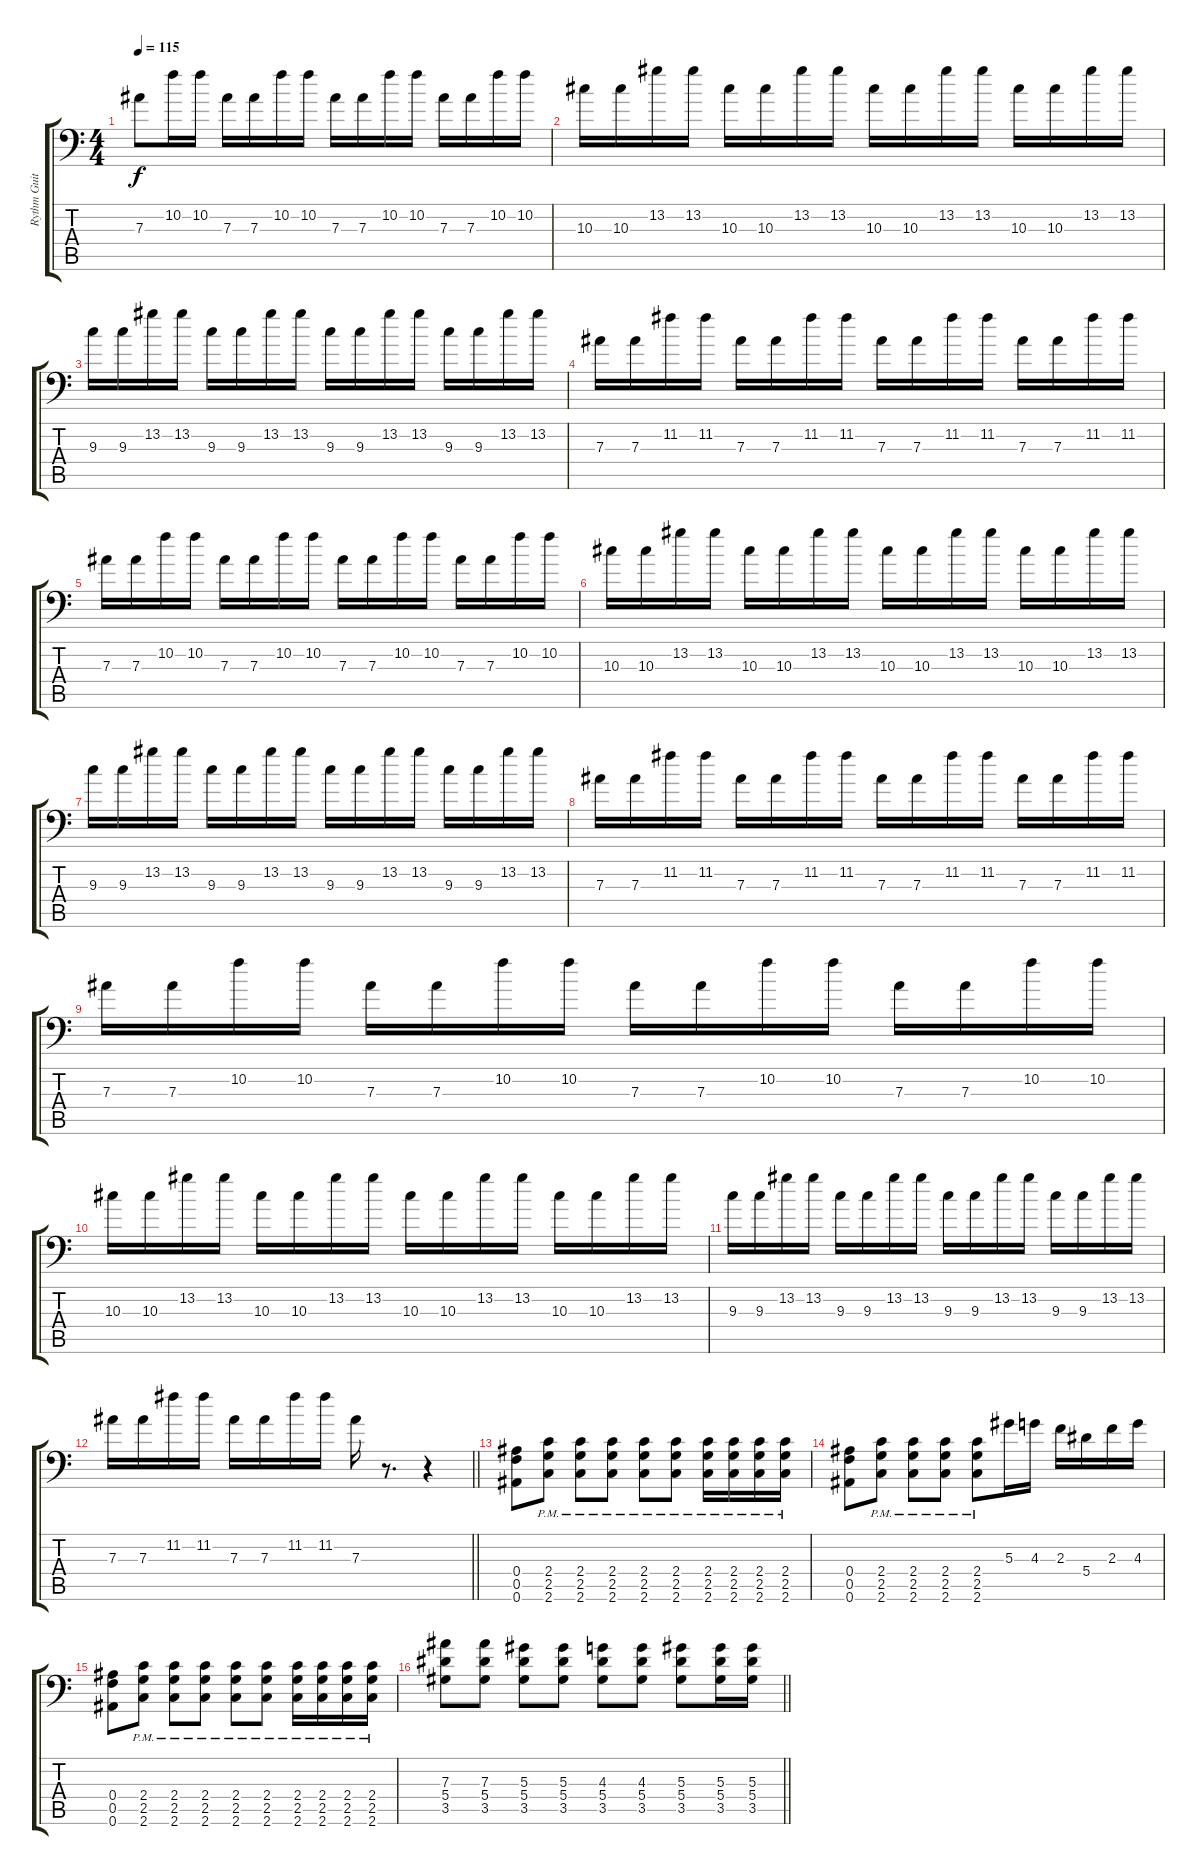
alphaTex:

\track ("Rythm Guitar" "Rythm Guit") {instrument distortionguitar}
\staff {score tabs}
\tuning (C4 G3 Eb3 Bb2 F2 Bb1) {hide}
\ts (4 4)
\tempo 115
\clef f4
\ks c
7.3.8{dy f instrument electricguitarjazz} 10.2.16 10.2.16 7.3.16 7.3.16 10.2.16 10.2.16 7.3.16 7.3.16 10.2.16 10.2.16 7.3.16 7.3.16 10.2.16 10.2.16 |
10.3.16 10.3.16 13.2.16 13.2.16 10.3.16 10.3.16 13.2.16 13.2.16 10.3.16 10.3.16 13.2.16 13.2.16 10.3.16 10.3.16 13.2.16 13.2.16 |
9.3.16 9.3.16 13.2.16 13.2.16 9.3.16 9.3.16 13.2.16 13.2.16 9.3.16 9.3.16 13.2.16 13.2.16 9.3.16 9.3.16 13.2.16 13.2.16 |
7.3.16 7.3.16 11.2.16 11.2.16 7.3.16 7.3.16 11.2.16 11.2.16 7.3.16 7.3.16 11.2.16 11.2.16 7.3.16 7.3.16 11.2.16 11.2.16 |
7.3.16 7.3.16 10.2.16 10.2.16 7.3.16 7.3.16 10.2.16 10.2.16 7.3.16 7.3.16 10.2.16 10.2.16 7.3.16 7.3.16 10.2.16 10.2.16 |
10.3.16 10.3.16 13.2.16 13.2.16 10.3.16 10.3.16 13.2.16 13.2.16 10.3.16 10.3.16 13.2.16 13.2.16 10.3.16 10.3.16 13.2.16 13.2.16 |
9.3.16 9.3.16 13.2.16 13.2.16 9.3.16 9.3.16 13.2.16 13.2.16 9.3.16 9.3.16 13.2.16 13.2.16 9.3.16 9.3.16 13.2.16 13.2.16 |
7.3.16 7.3.16 11.2.16 11.2.16 7.3.16 7.3.16 11.2.16 11.2.16 7.3.16 7.3.16 11.2.16 11.2.16 7.3.16 7.3.16 11.2.16 11.2.16 |
7.3.16 7.3.16 10.2.16 10.2.16 7.3.16 7.3.16 10.2.16 10.2.16 7.3.16 7.3.16 10.2.16 10.2.16 7.3.16 7.3.16 10.2.16 10.2.16 |
10.3.16 10.3.16 13.2.16 13.2.16 10.3.16 10.3.16 13.2.16 13.2.16 10.3.16 10.3.16 13.2.16 13.2.16 10.3.16 10.3.16 13.2.16 13.2.16 |
9.3.16 9.3.16 13.2.16 13.2.16 9.3.16 9.3.16 13.2.16 13.2.16 9.3.16 9.3.16 13.2.16 13.2.16 9.3.16 9.3.16 13.2.16 13.2.16 |
\barLineRight lightlight
7.3.16 7.3.16 11.2.16 11.2.16 7.3.16 7.3.16 11.2.16 11.2.16 7.3.16 r.8{d} r.4{instrument distortionguitar} |
(0.4 0.5 0.6).8 (2.4{pm} 2.5{pm} 2.6{pm}).8 (2.4{pm} 2.5{pm} 2.6{pm}).8 (2.4{pm} 2.5{pm} 2.6{pm}).8 (2.4{pm} 2.5{pm} 2.6{pm}).8 (2.4{pm} 2.5{pm} 2.6{pm}).8 (2.4{pm} 2.5{pm} 2.6{pm}).16 (2.4{pm} 2.5{pm} 2.6{pm}).16 (2.4{pm} 2.5{pm} 2.6{pm}).16 (2.4{pm} 2.5{pm} 2.6{pm}).16 |
(0.4 0.5 0.6).8 (2.4{pm} 2.5{pm} 2.6{pm}).8 (2.4{pm} 2.5{pm} 2.6{pm}).8 (2.4{pm} 2.5{pm} 2.6{pm}).8 (2.4{pm} 2.5{pm} 2.6{pm}).8 5.3.16 4.3.16 2.3.16 5.4.16 2.3.16 4.3.16 |
(0.4 0.5 0.6).8 (2.4{pm} 2.5{pm} 2.6{pm}).8 (2.4{pm} 2.5{pm} 2.6{pm}).8 (2.4{pm} 2.5{pm} 2.6{pm}).8 (2.4{pm} 2.5{pm} 2.6{pm}).8 (2.4{pm} 2.5{pm} 2.6{pm}).8 (2.4{pm} 2.5{pm} 2.6{pm}).16 (2.4{pm} 2.5{pm} 2.6{pm}).16 (2.4{pm} 2.5{pm} 2.6{pm}).16 (2.4{pm} 2.5{pm} 2.6{pm}).16 |
\barLineRight lightlight
(7.3 5.4 3.5).8 (7.3 5.4 3.5).8 (5.3 5.4 3.5).8 (5.3 5.4 3.5).8 (4.3 5.4 3.5).8 (4.3 5.4 3.5).8 (5.3 5.4 3.5).8 (5.3 5.4 3.5).16 (5.3 5.4 3.5).16
